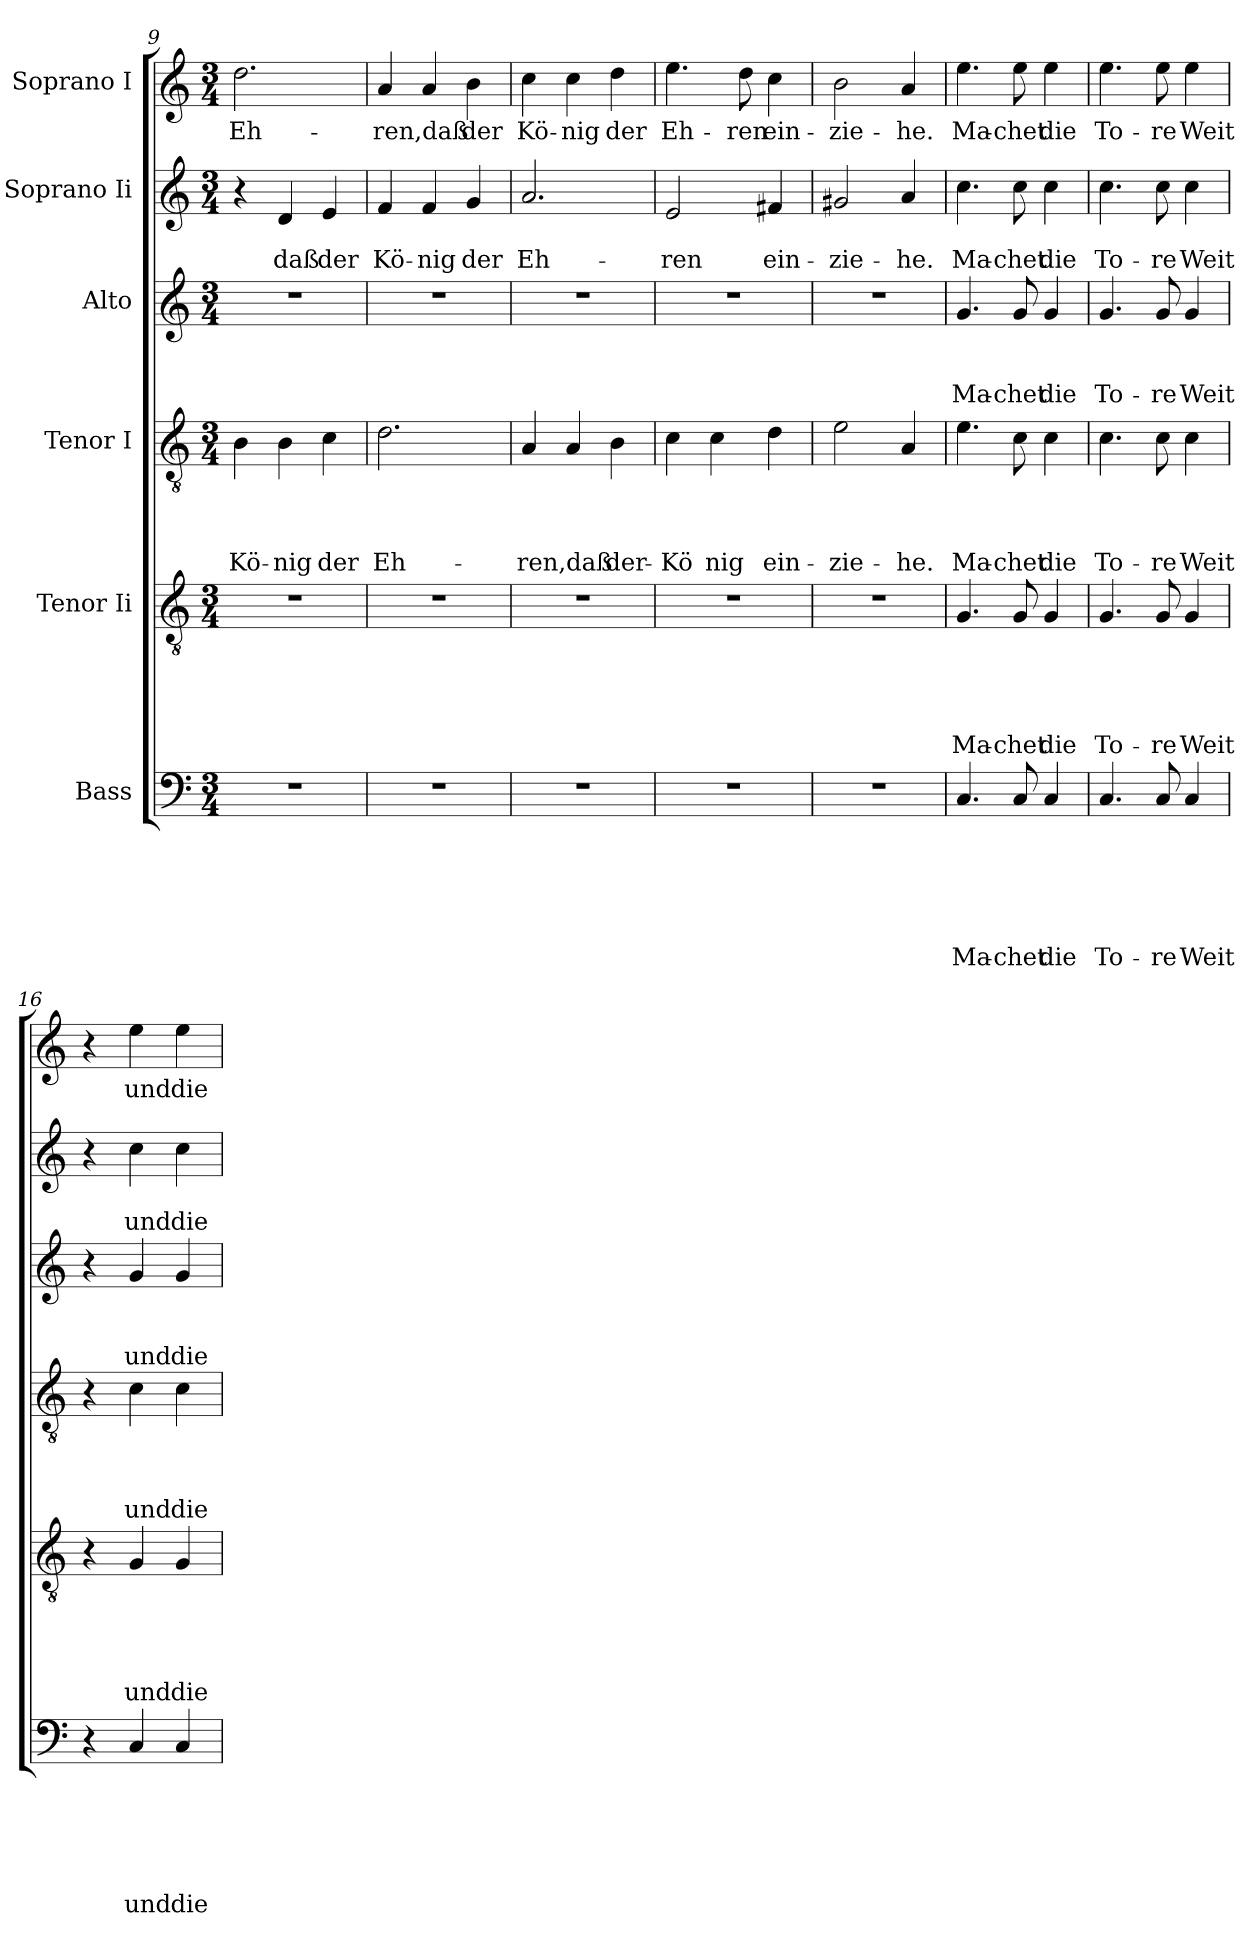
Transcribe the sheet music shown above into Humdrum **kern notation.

**kern	**text	**text	**text	**text	**text	**text	**kern	**text	**text	**text	**text	**text	**kern	**text	**text	**text	**text	**kern	**text	**text	**text	**kern	**text	**text	**kern	**text
*part6	*part6	*part6	*part6	*part6	*part6	*part6	*part5	*part5	*part5	*part5	*part5	*part5	*part4	*part4	*part4	*part4	*part4	*part3	*part3	*part3	*part3	*part2	*part2	*part2	*part1	*part1
*staff6	*staff6	*staff6	*staff6	*staff6	*staff6	*staff6	*staff5	*staff5	*staff5	*staff5	*staff5	*staff5	*staff4	*staff4	*staff4	*staff4	*staff4	*staff3	*staff3	*staff3	*staff3	*staff2	*staff2	*staff2	*staff1	*staff1
*I"Bass	*	*	*	*	*	*	*I"Tenor Ii	*	*	*	*	*	*I"Tenor I	*	*	*	*	*I"Alto	*	*	*	*I"Soprano Ii	*	*	*I"Soprano I	*
*clefF4	*	*	*	*	*	*	*clefGv2	*	*	*	*	*	*clefGv2	*	*	*	*	*clefG2	*	*	*	*clefG2	*	*	*clefG2	*
*k[]	*	*	*	*	*	*	*k[]	*	*	*	*	*	*k[]	*	*	*	*	*k[]	*	*	*	*k[]	*	*	*k[]	*
*C:	*	*	*	*	*	*	*C:	*	*	*	*	*	*C:	*	*	*	*	*C:	*	*	*	*C:	*	*	*C:	*
*M3/4	*	*	*	*	*	*	*M3/4	*	*	*	*	*	*M3/4	*	*	*	*	*M3/4	*	*	*	*M3/4	*	*	*M3/4	*
=9	=9	=9	=9	=9	=9	=9	=9	=9	=9	=9	=9	=9	=9	=9	=9	=9	=9	=9	=9	=9	=9	=9	=9	=9	=9	=9
!LO:N:vis=1	!	!	!	!	!	!	!LO:N:vis=1	!	!	!	!	!	!	!	!	!	!LO:LY:b	!LO:N:vis=1	!	!	!	!	!	!	!	!LO:LY:b
2.r	.	.	.	.	.	.	2.r	.	.	.	.	.	4B\	.	.	.	Kö-	2.r	.	.	.	4r	.	.	2.dd\	Eh-
!	!	!	!	!	!	!	!	!	!	!	!	!	!	!	!	!	!LO:LY:b	!	!	!	!	!	!	!LO:LY:b	!	!
.	.	.	.	.	.	.	.	.	.	.	.	.	4B\	.	.	.	-nig	.	.	.	.	4d/	.	daß	.	.
!	!	!	!	!	!	!	!	!	!	!	!	!	!	!	!	!	!LO:LY:b	!	!	!	!	!	!	!LO:LY:b	!	!
.	.	.	.	.	.	.	.	.	.	.	.	.	4c\	.	.	.	der	.	.	.	.	4e/	.	der	.	.
!!LO:LB:g=z
=10	=10	=10	=10	=10	=10	=10	=10	=10	=10	=10	=10	=10	=10	=10	=10	=10	=10	=10	=10	=10	=10	=10	=10	=10	=10	=10
!LO:N:vis=1	!	!	!	!	!	!	!LO:N:vis=1	!	!	!	!	!	!	!	!	!	!LO:LY:b	!LO:N:vis=1	!	!	!	!	!	!LO:LY:b	!	!LO:LY:b
2.r	.	.	.	.	.	.	2.r	.	.	.	.	.	2.d\	.	.	.	Eh-	2.r	.	.	.	4f/	.	Kö-	4a/	-ren,daß
!	!	!	!	!	!	!	!	!	!	!	!	!	!	!	!	!	!	!	!	!	!	!	!	!LO:LY:b	!	!
.	.	.	.	.	.	.	.	.	.	.	.	.	.	.	.	.	.	.	.	.	.	4f/	.	-nig	4a/	.
!	!	!	!	!	!	!	!	!	!	!	!	!	!	!	!	!	!	!	!	!	!	!	!	!LO:LY:b	!	!LO:LY:b
.	.	.	.	.	.	.	.	.	.	.	.	.	.	.	.	.	.	.	.	.	.	4g/	.	der	4b\	der
=11	=11	=11	=11	=11	=11	=11	=11	=11	=11	=11	=11	=11	=11	=11	=11	=11	=11	=11	=11	=11	=11	=11	=11	=11	=11	=11
!LO:N:vis=1	!	!	!	!	!	!	!LO:N:vis=1	!	!	!	!	!	!	!	!	!	!LO:LY:b	!LO:N:vis=1	!	!	!	!	!	!LO:LY:b	!	!LO:LY:b
2.r	.	.	.	.	.	.	2.r	.	.	.	.	.	4A/	.	.	.	-ren,daß	2.r	.	.	.	2.a/	.	Eh-	4cc\	Kö-
!	!	!	!	!	!	!	!	!	!	!	!	!	!	!	!	!	!	!	!	!	!	!	!	!	!	!LO:LY:b
.	.	.	.	.	.	.	.	.	.	.	.	.	4A/	.	.	.	.	.	.	.	.	.	.	.	4cc\	-nig
!	!	!	!	!	!	!	!	!	!	!	!	!	!	!	!	!	!LO:LY:b	!	!	!	!	!	!	!	!	!LO:LY:b
.	.	.	.	.	.	.	.	.	.	.	.	.	4B\	.	.	.	der-	.	.	.	.	.	.	.	4dd\	der
=12	=12	=12	=12	=12	=12	=12	=12	=12	=12	=12	=12	=12	=12	=12	=12	=12	=12	=12	=12	=12	=12	=12	=12	=12	=12	=12
!LO:N:vis=1	!	!	!	!	!	!	!LO:N:vis=1	!	!	!	!	!	!	!	!	!	!LO:LY:b	!LO:N:vis=1	!	!	!	!	!	!LO:LY:b	!	!LO:LY:b
2.r	.	.	.	.	.	.	2.r	.	.	.	.	.	4c\	.	.	.	-Kö	2.r	.	.	.	2e/	.	-ren	4.ee\	Eh-
!	!	!	!	!	!	!	!	!	!	!	!	!	!	!	!	!	!LO:LY:b	!	!	!	!	!	!	!	!	!
.	.	.	.	.	.	.	.	.	.	.	.	.	4c\	.	.	.	nig	.	.	.	.	.	.	.	.	.
!	!	!	!	!	!	!	!	!	!	!	!	!	!	!	!	!	!	!	!	!	!	!	!	!	!	!LO:LY:b
.	.	.	.	.	.	.	.	.	.	.	.	.	.	.	.	.	.	.	.	.	.	.	.	.	8dd\	-ren
!	!	!	!	!	!	!	!	!	!	!	!	!	!	!	!	!	!LO:LY:b	!	!	!	!	!	!	!LO:LY:b	!	!LO:LY:b
.	.	.	.	.	.	.	.	.	.	.	.	.	4d\	.	.	.	ein-	.	.	.	.	4f#X/	.	ein-	4cc\	ein-
=13	=13	=13	=13	=13	=13	=13	=13	=13	=13	=13	=13	=13	=13	=13	=13	=13	=13	=13	=13	=13	=13	=13	=13	=13	=13	=13
!LO:N:vis=1	!	!	!	!	!	!	!LO:N:vis=1	!	!	!	!	!	!	!	!	!	!LO:LY:b	!LO:N:vis=1	!	!	!	!	!	!LO:LY:b	!	!LO:LY:b
2.r	.	.	.	.	.	.	2.r	.	.	.	.	.	2e\	.	.	.	-zie-	2.r	.	.	.	2g#X/	.	-zie-	2b\	-zie-
!	!	!	!	!	!	!	!	!	!	!	!	!	!	!	!	!	!LO:LY:b	!	!	!	!	!	!	!LO:LY:b	!	!LO:LY:b
.	.	.	.	.	.	.	.	.	.	.	.	.	4A/	.	.	.	-he.	.	.	.	.	4a/	.	-he.	4a/	-he.
=14	=14	=14	=14	=14	=14	=14	=14	=14	=14	=14	=14	=14	=14	=14	=14	=14	=14	=14	=14	=14	=14	=14	=14	=14	=14	=14
!	!	!	!	!	!	!LO:LY:b	!	!	!	!	!	!LO:LY:b	!	!	!	!	!LO:LY:b	!	!	!	!LO:LY:b	!	!	!LO:LY:b	!	!LO:LY:b
4.C/	.	.	.	.	.	Ma-	4.G/	.	.	.	.	Ma-	4.e\	.	.	.	Ma-	4.g/	.	.	Ma-	4.cc\	.	Ma-	4.ee\	Ma-
!	!	!	!	!	!	!LO:LY:b	!	!	!	!	!	!LO:LY:b	!	!	!	!	!LO:LY:b	!	!	!	!LO:LY:b	!	!	!LO:LY:b	!	!LO:LY:b
8C/	.	.	.	.	.	-chet	8G/	.	.	.	.	-chet	8c\	.	.	.	-chet	8g/	.	.	-chet	8cc\	.	-chet	8ee\	-chet
!	!	!	!	!	!	!LO:LY:b	!	!	!	!	!	!LO:LY:b	!	!	!	!	!LO:LY:b	!	!	!	!LO:LY:b	!	!	!LO:LY:b	!	!LO:LY:b
4C/	.	.	.	.	.	die	4G/	.	.	.	.	die	4c\	.	.	.	die	4g/	.	.	die	4cc\	.	die	4ee\	die
=15	=15	=15	=15	=15	=15	=15	=15	=15	=15	=15	=15	=15	=15	=15	=15	=15	=15	=15	=15	=15	=15	=15	=15	=15	=15	=15
!	!	!	!	!	!	!LO:LY:b	!	!	!	!	!	!LO:LY:b	!	!	!	!	!LO:LY:b	!	!	!	!LO:LY:b	!	!	!LO:LY:b	!	!LO:LY:b
4.C/	.	.	.	.	.	To-	4.G/	.	.	.	.	To-	4.c\	.	.	.	To-	4.g/	.	.	To-	4.cc\	.	To-	4.ee\	To-
!	!	!	!	!	!	!LO:LY:b	!	!	!	!	!	!LO:LY:b	!	!	!	!	!LO:LY:b	!	!	!	!LO:LY:b	!	!	!LO:LY:b	!	!LO:LY:b
8C/	.	.	.	.	.	-re	8G/	.	.	.	.	-re	8c\	.	.	.	-re	8g/	.	.	-re	8cc\	.	-re	8ee\	-re
!	!	!	!	!	!	!LO:LY:b	!	!	!	!	!	!LO:LY:b	!	!	!	!	!LO:LY:b	!	!	!	!LO:LY:b	!	!	!LO:LY:b	!	!LO:LY:b
4C/	.	.	.	.	.	Weit	4G/	.	.	.	.	Weit	4c\	.	.	.	Weit	4g/	.	.	Weit	4cc\	.	Weit	4ee\	Weit
=16	=16	=16	=16	=16	=16	=16	=16	=16	=16	=16	=16	=16	=16	=16	=16	=16	=16	=16	=16	=16	=16	=16	=16	=16	=16	=16
4r	.	.	.	.	.	.	4r	.	.	.	.	.	4r	.	.	.	.	4r	.	.	.	4r	.	.	4r	.
!	!	!	!	!	!	!LO:LY:b	!	!	!	!	!	!LO:LY:b	!	!	!	!	!LO:LY:b	!	!	!	!LO:LY:b	!	!	!LO:LY:b	!	!LO:LY:b
4C/	.	.	.	.	.	und	4G/	.	.	.	.	und	4c\	.	.	.	und	4g/	.	.	und	4cc\	.	und	4ee\	und
!	!	!	!	!	!	!LO:LY:b	!	!	!	!	!	!LO:LY:b	!	!	!	!	!LO:LY:b	!	!	!	!LO:LY:b	!	!	!LO:LY:b	!	!LO:LY:b
4C/	.	.	.	.	.	die	4G/	.	.	.	.	die	4c\	.	.	.	die	4g/	.	.	die	4cc\	.	die	4ee\	die
=	=	=	=	=	=	=	=	=	=	=	=	=	=	=	=	=	=	=	=	=	=	=	=	=	=	=
*-	*-	*-	*-	*-	*-	*-	*-	*-	*-	*-	*-	*-	*-	*-	*-	*-	*-	*-	*-	*-	*-	*-	*-	*-	*-	*-
